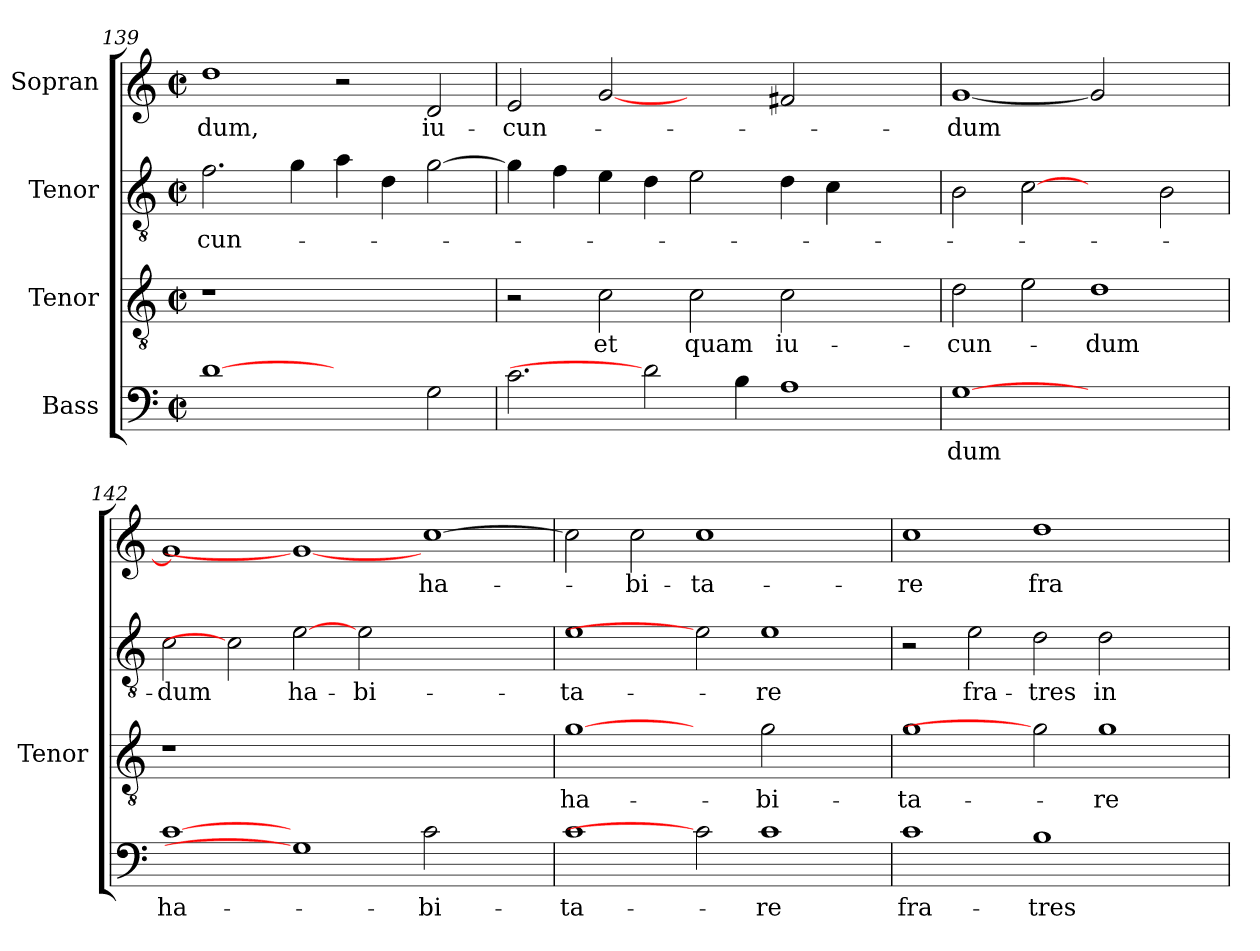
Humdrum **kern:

**kern	**text	**kern	**text	**kern	**text	**kern	**text
*part4	*part4	*part3	*part3	*part2	*part2	*part1	*part1
*staff4	*staff4	*staff3	*staff3	*staff2	*staff2	*staff1	*staff1
*I"Bass	*	*I"Tenor	*	*I"Tenor	*	*I"Sopran	*
*	*	*I'Tenor	*	*	*	*	*
*clefF4	*	*clefGv2	*	*clefGv2	*	*clefG2	*
*	*	*ITrd7c12	*	*ITrd7c12	*	*	*
*k[]	*	*k[]	*	*k[]	*	*k[]	*
*M2/2	*	*M2/2	*	*M2/2	*	*M2/2	*
*met(c|)	*	*met(c|)	*	*met(c|)	*	*met(c|)	*
=139	=139	=139	=139	=139	=139	=139	=139
!	!	!LO:N:vis=1	!	!	!	!	!
!	!	!	!	!	!LO:LY:b:color=#000000	!	!
!	!	!	!	!	!	!	!LO:LY:b:color=#000000
[1di	.	1r	.	2.Fi\	-cun-	1ddi	-dum,
.	.	.	.	4Gi\	.	.	.
2ryy	.	1ryy	.	4Ai\	.	2r	.
.	.	.	.	4Di\	.	.	.
!	!	!	!	!	!	!	!LO:LY:b:color=#000000
2Gi\	.	.	.	[>2Gi\	.	2di/	iu-
!!LO:LB:g=z
=140	=140	=140	=140	=140	=140	=140	=140
!	!	!	!	!	!	!	!LO:LY:b:color=#000000
2.ci\	.	2r	.	4Gi\]	.	2ei/	-cun-
.	.	.	.	4Fi\	.	.	.
!	!	!	!LO:LY:b:color=#000000	!	!	!	!
.	.	2Ci\	et	4Ei\	.	[2gi	.
2di]	.	.	.	4Di\	.	.	.
!	!	!	!LO:LY:b:color=#000000	!	!	!	!
.	.	2Ci\	quam	2Ei\	.	2ryy	.
4Bi\	.	.	.	.	.	.	.
!	!	!	!LO:LY:b:color=#000000	!	!	!	!
1Ai	.	2Ci\	iu-	4Di\	.	2f#Xi/	.
.	.	.	.	4Ci\	.	.	.
.	.	2ryy	.	2ryy	.	2ryy	.
=141	=141	=141	=141	=141	=141	=141	=141
!	!LO:LY:b:color=#000000	!	!	!	!	!	!
!	!	!	!LO:LY:b:color=#000000	!	!	!	!
!	!	!	!	!	!	!	!LO:LY:b:color=#000000
[1Gi	-dum	2Di\	-cun-	2BBi\	.	[<1gi	-dum
.	.	2Ei\	.	[2Ci	.	.	.
!	!	!	!LO:LY:b:color=#000000	!	!	!	!
1ryy	.	1Di	-dum	2ryy	.	2gi]	.
.	.	.	.	2BBi\	.	2ryy	.
=142	=142	=142	=142	=142	=142	=142	=142
!	!LO:LY:b:color=#000000	!LO:N:vis=1	!	!	!	!	!
!	!	!	!	!	!LO:LY:b:color=#000000	!	!
[1ci	ha-	1r	.	2Ci\	-dum	1gi]	.
.	.	.	.	2Ci]	.	.	.
!	!	!	!	!	!LO:LY:b:color=#000000	!	!
1Gi]	.	0ryy	.	[2Ei	ha-	1gi_	.
!	!	!	!	!	!LO:LY:b:color=#000000	!	!
.	.	.	.	2Ei\	-bi-	.	.
!	!LO:LY:b:color=#000000	!	!	!	!	!	!
!	!	!	!	!	!	!	!LO:LY:b:color=#000000
2ci\	-bi-	.	.	1ryy	.	[>1cci	ha-
2ryy	.	.	.	.	.	.	.
=143	=143	=143	=143	=143	=143	=143	=143
!	!LO:LY:b:color=#000000	!	!	!	!	!	!
!	!	!	!LO:LY:b:color=#000000	!	!	!	!
!	!	!	!	!	!LO:LY:b:color=#000000	!	!
1ci	-ta-	[1Gi	ha-	1Ei	-ta-	2cci\]	.
!	!	!	!	!	!	!	!LO:LY:b:color=#000000
.	.	.	.	.	.	2cci\	-bi-
!	!	!	!	!	!	!	!LO:LY:b:color=#000000
2ci]	.	2ryy	.	2Ei]	.	1cci	-ta-
!	!LO:LY:b:color=#000000	!	!	!	!	!	!
!	!	!	!LO:LY:b:color=#000000	!	!	!	!
!	!	!	!	!	!LO:LY:b:color=#000000	!	!
1ci	-re	2Gi\	-bi-	1Ei	-re	.	.
.	.	2ryy	.	.	.	2ryy	.
=144	=144	=144	=144	=144	=144	=144	=144
!	!LO:LY:b:color=#000000	!	!	!	!	!	!
!	!	!	!LO:LY:b:color=#000000	!	!	!	!
!	!	!	!	!	!	!	!LO:LY:b:color=#000000
1ci	fra-	1Gi	-ta-	2r	.	1cci	-re
!	!	!	!	!	!LO:LY:b:color=#000000	!	!
.	.	.	.	2Ei\	fra-	.	.
!	!LO:LY:b:color=#000000	!	!	!	!	!	!
!	!	!	!	!	!LO:LY:b:color=#000000	!	!
!	!	!	!	!	!	!	!LO:LY:b:color=#000000
1Bi	-tres	2Gi]	.	2Di\	-tres	1ddi	fra-
!	!	!	!LO:LY:b:color=#000000	!	!	!	!
!	!	!	!	!	!LO:LY:b:color=#000000	!	!
.	.	1Gi	-re	2Di\	in	.	.
2ryy	.	.	.	2ryy	.	2ryy	.
=	=	=	=	=	=	=	=
*-	*-	*-	*-	*-	*-	*-	*-
